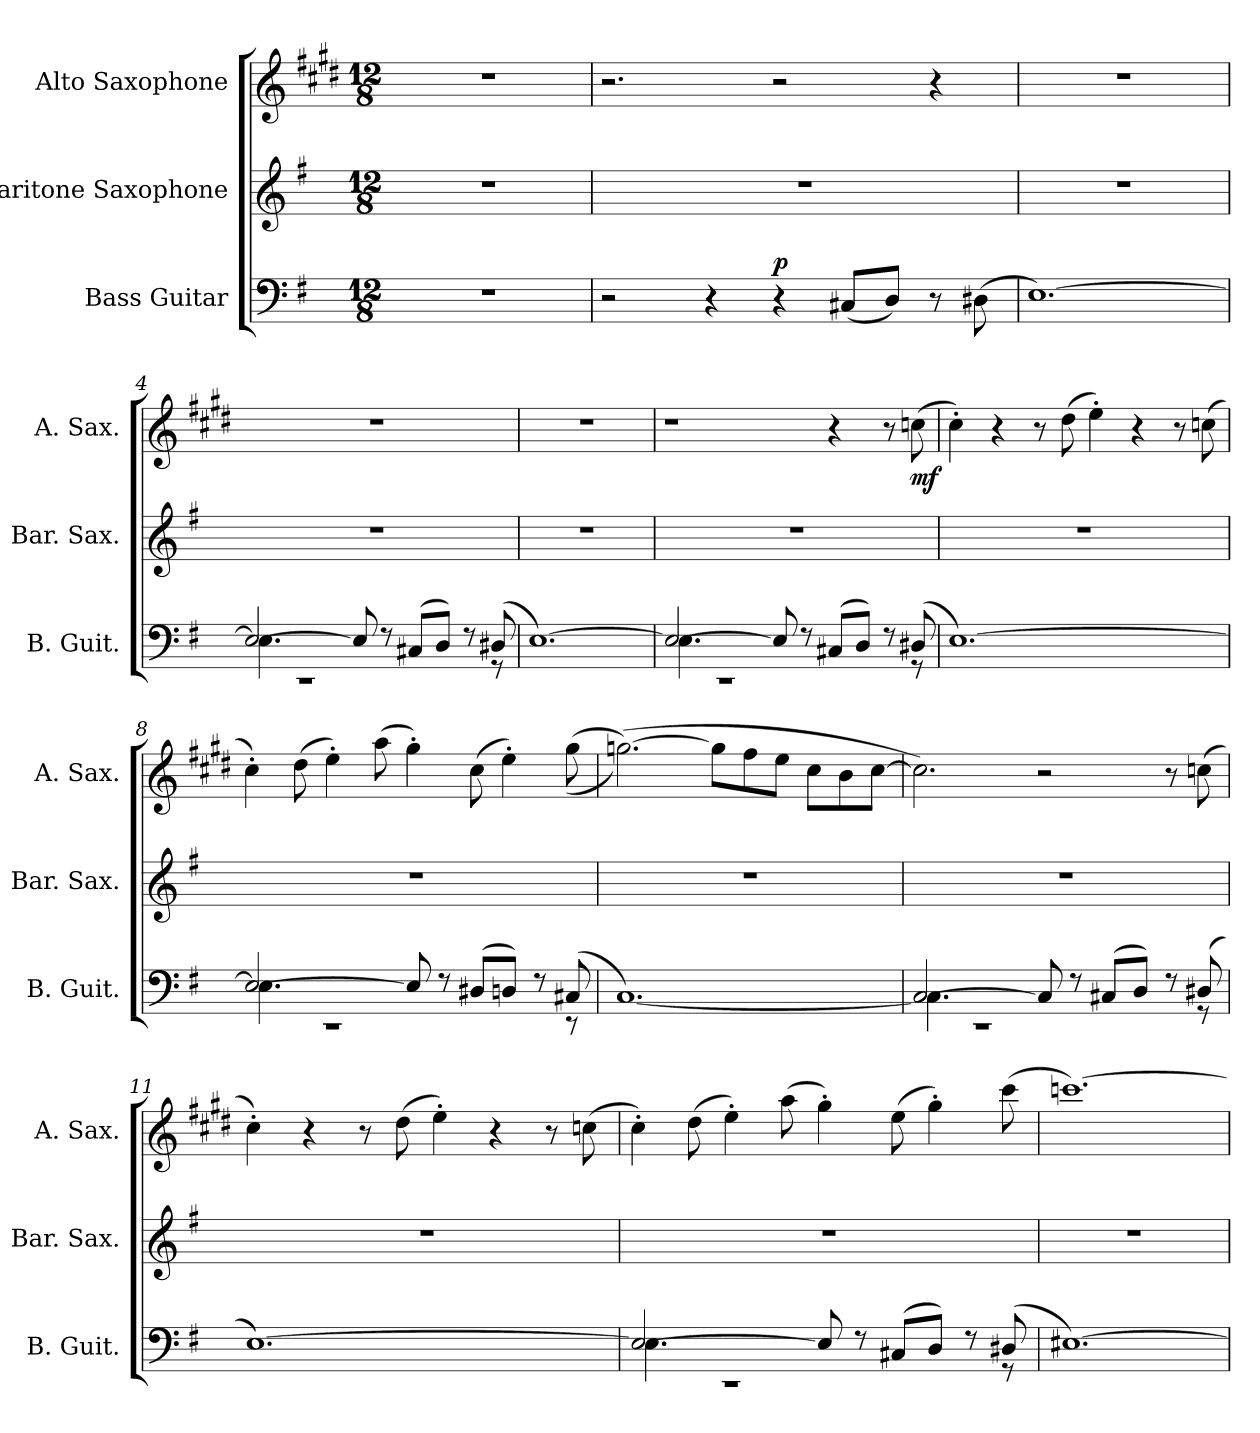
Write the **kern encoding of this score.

**kern	**dynam	**kern	**kern	**dynam
*part3	*part3	*part2	*part1	*part1
*staff3	*staff3	*staff2	*staff1	*staff1
*I"Bass Guitar	*	*I"Baritone Saxophone	*I"Alto Saxophone	*
*I'B. Guit.	*	*I'Bar. Sax.	*I'A. Sax.	*
*clefF4	*	*clefG2	*clefG2	*
*ITrd7c12	*	*ITrd12c21	*ITrd5c9	*
*k[f#]	*	*k[f#]	*k[f#]	*
*M12/8	*	*M12/8	*M12/8	*
*MM180	*	*MM180	*MM180	*
=1	=1	=1	=1	=1
1.r	.	1.r	1.r	.
=2	=2	=2	=2	=2
2r	.	1.r	2.r	.
4r	.	.	.	.
!	!LO:DY:a	!	!	!
4r	p	.	2r	.
(8CC#X/L	.	.	.	.
8DD/J)	.	.	.	.
8r	.	.	4r	.
(8DD#X\	.	.	.	.
=3	=3	=3	=3	=3
[1.EE)	.	1.r	1.r	.
=4	=4	=4	=4	=4
*^	*	*	*	*
2.EE/_	4.EE\	.	1.r	1.r	.
.	1r	.	.	.	.
8EE/]	.	.	.	.	.
8r	.	.	.	.	.
(8CC#X/L	.	.	.	.	.
8DD/J)	.	.	.	.	.
8r	.	.	.	.	.
(8DD#X/	8r	.	.	.	.
*v	*v	*	*	*	*
=5	=5	=5	=5	=5
[1.EE)	.	1.r	1.r	.
!!LO:LB:g=z
=6	=6	=6	=6	=6
*^	*	*	*	*
2.EE/_	4.EE\	.	1.r	1r	.
.	1r	.	.	.	.
8EE/]	.	.	.	.	.
8r	.	.	.	.	.
(8CC#X/L	.	.	.	4r	.
8DD/J)	.	.	.	.	.
8r	.	.	.	8r	.
!	!	!	!	!	!LO:DY:b
(8DD#X/	8r	.	.	(8e-X\	mf
*v	*v	*	*	*	*
=7	=7	=7	=7	=7
[1.EE)	.	1.r	4e'\)	.
.	.	.	4r	.
.	.	.	8r	.
.	.	.	(8f#\	.
.	.	.	4g'\)	.
.	.	.	4r	.
.	.	.	8r	.
.	.	.	(8e-X\	.
=8	=8	=8	=8	=8
*^	*	*	*	*
2.EE/_	4.EE\	.	1.r	4e'\)	.
.	.	.	.	(8f#\	.
.	1r	.	.	4g'\)	.
.	.	.	.	(8cc\	.
8EE/]	.	.	.	4b'\)	.
8r	.	.	.	.	.
(8DD#X/L	.	.	.	(8e\	.
8DDn/J)	.	.	.	4g'\)	.
8r	.	.	.	.	.
(8CC#X/	8r	.	.	((8b\	.
*v	*v	*	*	*	*
!!LO:LB:g=z
=9	=9	=9	=9	=9
[1.CC)	.	1.r	([2.b-X\))	.
.	.	.	8b-\L]	.
.	.	.	8a\	.
.	.	.	8g\J	.
.	.	.	8e\L	.
.	.	.	8d\	.
.	.	.	[8e\J	.
=10	=10	=10	=10	=10
*^	*	*	*	*
2.CC/_	4.CC\	.	1.r	2.e\])	.
.	1r	.	.	.	.
8CC/]	.	.	.	2r	.
8r	.	.	.	.	.
(8CC#X/L	.	.	.	.	.
8DD/J)	.	.	.	.	.
8r	.	.	.	8r	.
(8DD#X/	8r	.	.	(8e-X\	.
*v	*v	*	*	*	*
=11	=11	=11	=11	=11
[1.EE)	.	1.r	4e'\)	.
.	.	.	4r	.
.	.	.	8r	.
.	.	.	(8f#\	.
.	.	.	4g'\)	.
.	.	.	4r	.
.	.	.	8r	.
.	.	.	(8e-X\	.
!!LO:LB:g=z
=12	=12	=12	=12	=12
*^	*	*	*	*
2.EE/_	4.EE\	.	1.r	4e'\)	.
.	.	.	.	(8f#\	.
.	1r	.	.	4g'\)	.
.	.	.	.	(8cc\	.
8EE/]	.	.	.	4b'\)	.
8r	.	.	.	.	.
(8CC#X/L	.	.	.	(8g\	.
8DD/J)	.	.	.	4b'\)	.
8r	.	.	.	.	.
(8DD#X/	8r	.	.	(8ee\	.
*v	*v	*	*	*	*
=13	=13	=13	=13	=13
[1.EE#X)	.	1.r	[1.ee-X)	.
=	=	=	=	=
*-	*-	*-	*-	*-
